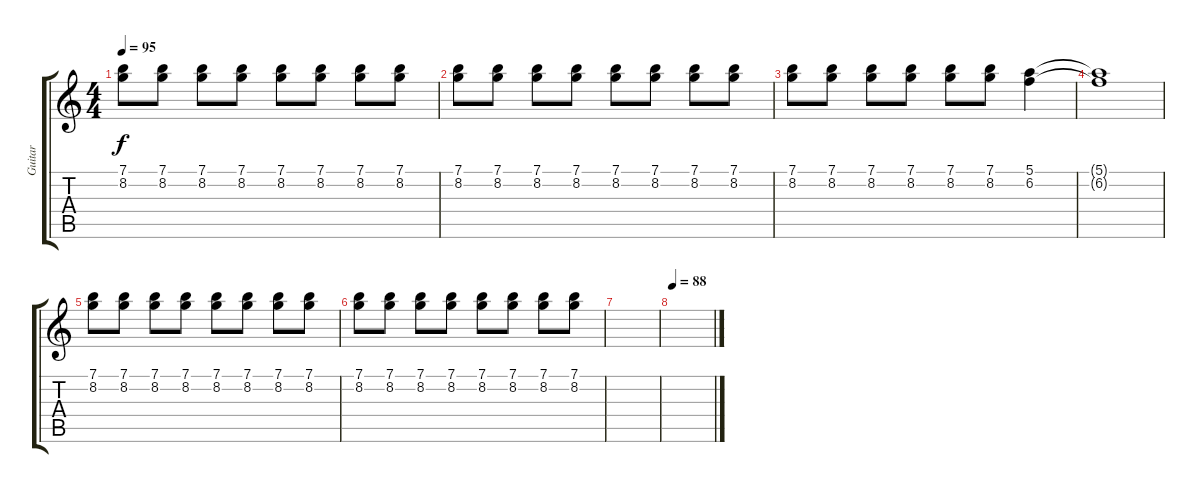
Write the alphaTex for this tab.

\track ("Guitar" "Guitar") {instrument acousticguitarnylon}
\staff {score tabs}
\tuning (E4 B3 G3 D3 A2 E2) {hide}
\ts (4 4)
\tempo 95
\clef g2
\ks c
(7.1 8.2).8{dy f volume 9 instrument acousticguitarnylon} (7.1 8.2).8 (7.1 8.2).8 (7.1 8.2).8 (7.1 8.2).8 (7.1 8.2).8 (7.1 8.2).8 (7.1 8.2).8 |
(7.1 8.2).8 (7.1 8.2).8 (7.1 8.2).8 (7.1 8.2).8 (7.1 8.2).8 (7.1 8.2).8 (7.1 8.2).8 (7.1 8.2).8 |
(7.1 8.2).8 (7.1 8.2).8 (7.1 8.2).8 (7.1 8.2).8 (7.1 8.2).8 (7.1 8.2).8 (5.1 6.2).4 |
(5.1{t} 6.2{t}).1 |
(7.1 8.2).8{volume 5} (7.1 8.2).8 (7.1 8.2).8 (7.1 8.2).8 (7.1 8.2).8 (7.1 8.2).8 (7.1 8.2).8 (7.1 8.2).8 |
(7.1 8.2).8 (7.1 8.2).8 (7.1 8.2).8 (7.1 8.2).8 (7.1 8.2).8 (7.1 8.2).8 (7.1 8.2).8 (7.1 8.2).8 |
|
\tempo 88
